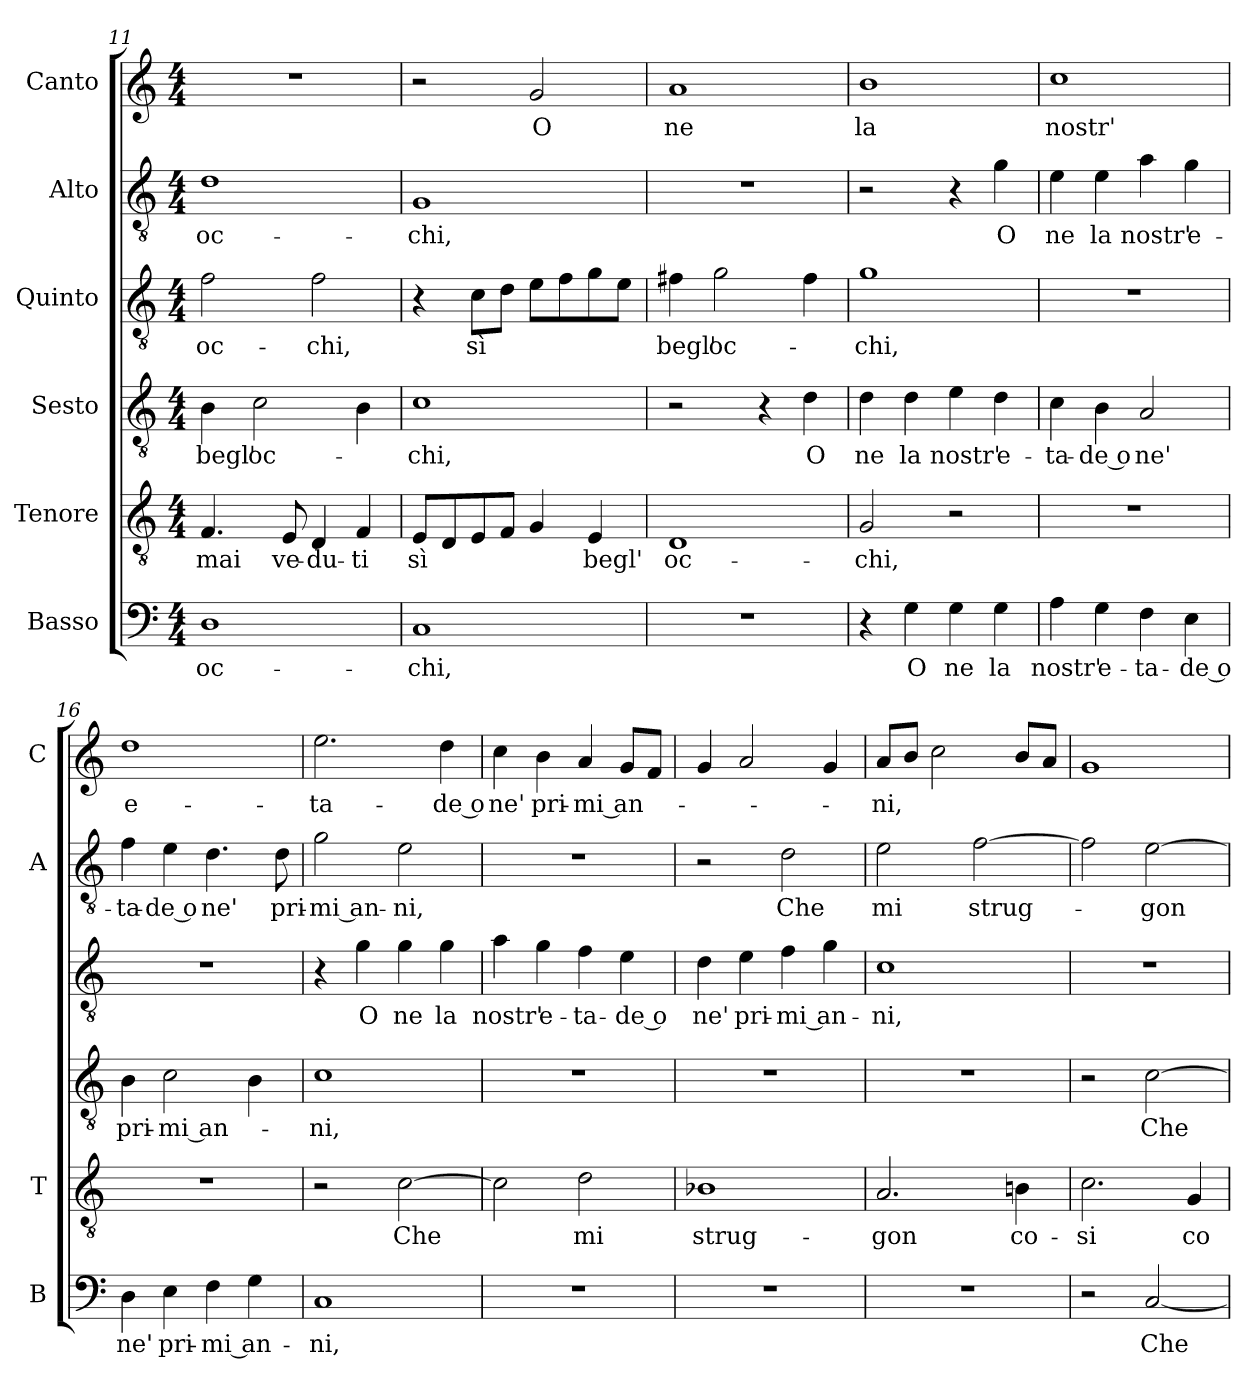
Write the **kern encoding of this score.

**kern	**text	**kern	**text	**kern	**text	**kern	**text	**kern	**text	**kern	**text
*part6	*part6	*part5	*part5	*part4	*part4	*part3	*part3	*part2	*part2	*part1	*part1
*staff6	*staff6	*staff5	*staff5	*staff4	*staff4	*staff3	*staff3	*staff2	*staff2	*staff1	*staff1
*I"Basso	*	*I"Tenore	*	*I"Sesto	*	*I"Quinto	*	*I"Alto	*	*I"Canto	*
*I'B	*	*I'T	*	*	*	*	*	*I'A	*	*I'C	*
*clefF4	*	*clefGv2	*	*clefGv2	*	*clefGv2	*	*clefGv2	*	*clefG2	*
*k[]	*	*k[]	*	*k[]	*	*k[]	*	*k[]	*	*k[]	*
*C:	*	*C:	*	*C:	*	*C:	*	*C:	*	*C:	*
*M4/4	*	*M4/4	*	*M4/4	*	*M4/4	*	*M4/4	*	*M4/4	*
=11	=11	=11	=11	=11	=11	=11	=11	=11	=11	=11	=11
!	!LO:LY:b	!	!LO:LY:b	!	!LO:LY:b	!	!LO:LY:b	!	!LO:LY:b	!	!
1D	oc-	4.F/	-mai	4B\	begl'	2f\	oc-	1d	oc-	1r	.
!	!	!	!	!	!LO:LY:b	!	!	!	!	!	!
.	.	.	.	2c\	oc-	.	.	.	.	.	.
!	!	!	!LO:LY:b	!	!	!	!	!	!	!	!
.	.	8E/	ve-	.	.	.	.	.	.	.	.
!	!	!	!LO:LY:b	!	!	!	!LO:LY:b	!	!	!	!
.	.	4D/	-du-	.	.	2f\	-chi,	.	.	.	.
!	!	!	!LO:LY:b	!	!	!	!	!	!	!	!
.	.	4F/	-ti	4B\	.	.	.	.	.	.	.
=12	=12	=12	=12	=12	=12	=12	=12	=12	=12	=12	=12
!	!LO:LY:b	!	!LO:LY:b	!	!LO:LY:b	!	!	!	!LO:LY:b	!	!
1C	-chi,	8E/L	sì	1c	-chi,	4r	.	1G	-chi,	2r	.
.	.	8D/	.	.	.	.	.	.	.	.	.
!	!	!	!	!	!	!	!LO:LY:b	!	!	!	!
.	.	8E/	.	.	.	8c\L	sì	.	.	.	.
.	.	8F/J	.	.	.	8d\J	.	.	.	.	.
!	!	!	!	!	!	!	!	!	!	!	!LO:LY:b
.	.	4G/	.	.	.	8e\L	.	.	.	2g/	O
.	.	.	.	.	.	8f\	.	.	.	.	.
!	!	!	!LO:LY:b	!	!	!	!	!	!	!	!
.	.	4E/	begl'	.	.	8g\	.	.	.	.	.
.	.	.	.	.	.	8e\J	.	.	.	.	.
=13	=13	=13	=13	=13	=13	=13	=13	=13	=13	=13	=13
!	!	!	!LO:LY:b	!	!	!	!LO:LY:b	!	!	!	!LO:LY:b
1r	.	1D	oc-	2r	.	4f#X\	begl'	1r	.	1a	ne
!	!	!	!	!	!	!	!LO:LY:b	!	!	!	!
.	.	.	.	.	.	2g\	oc-	.	.	.	.
.	.	.	.	4r	.	.	.	.	.	.	.
!	!	!	!	!	!LO:LY:b	!	!	!	!	!	!
.	.	.	.	4d\	O	4f#\	.	.	.	.	.
=14	=14	=14	=14	=14	=14	=14	=14	=14	=14	=14	=14
!	!	!	!LO:LY:b	!	!LO:LY:b	!	!LO:LY:b	!	!	!	!LO:LY:b
4r	.	2G/	-chi,	4d\	ne	1g	-chi,	2r	.	1b	la
!	!LO:LY:b	!	!	!	!LO:LY:b	!	!	!	!	!	!
4G\	O	.	.	4d\	la	.	.	.	.	.	.
!	!LO:LY:b	!	!	!	!LO:LY:b	!	!	!	!	!	!
4G\	ne	2r	.	4e\	nostr'	.	.	4r	.	.	.
!	!LO:LY:b	!	!	!	!LO:LY:b	!	!	!	!LO:LY:b	!	!
4G\	la	.	.	4d\	e-	.	.	4g\	O	.	.
=15	=15	=15	=15	=15	=15	=15	=15	=15	=15	=15	=15
!	!LO:LY:b	!	!	!	!LO:LY:b	!	!	!	!LO:LY:b	!	!LO:LY:b
4A\	nostr'	1r	.	4c\	-ta-	1r	.	4e\	ne	1cc	nostr'
!	!LO:LY:b	!	!	!	!LO:LY:b	!	!	!	!LO:LY:b	!	!
4G\	e-	.	.	4B\	-de o	.	.	4e\	la	.	.
!	!LO:LY:b	!	!	!	!LO:LY:b	!	!	!	!LO:LY:b	!	!
4F\	-ta-	.	.	2A/	ne'	.	.	4a\	nostr'	.	.
!	!LO:LY:b	!	!	!	!	!	!	!	!LO:LY:b	!	!
4E\	-de o	.	.	.	.	.	.	4g\	e-	.	.
!!LO:PB:g=z
=16	=16	=16	=16	=16	=16	=16	=16	=16	=16	=16	=16
!	!LO:LY:b	!	!	!	!LO:LY:b	!	!	!	!LO:LY:b	!	!LO:LY:b
4D\	ne'	1r	.	4B\	pri-	1r	.	4f\	-ta-	1dd	e-
!	!LO:LY:b	!	!	!	!LO:LY:b	!	!	!	!LO:LY:b	!	!
4E\	pri-	.	.	2c\	-mi an-	.	.	4e\	-de o	.	.
!	!LO:LY:b	!	!	!	!	!	!	!	!LO:LY:b	!	!
4F\	-mi an-	.	.	.	.	.	.	4.d\	ne'	.	.
4G\	.	.	.	4B\	.	.	.	.	.	.	.
!	!	!	!	!	!	!	!	!	!LO:LY:b	!	!
.	.	.	.	.	.	.	.	8d\	pri-	.	.
=17	=17	=17	=17	=17	=17	=17	=17	=17	=17	=17	=17
!	!LO:LY:b	!	!	!	!LO:LY:b	!	!	!	!LO:LY:b	!	!LO:LY:b
1C	-ni,	2r	.	1c	-ni,	4r	.	2g\	-mi an-	2.ee\	-ta-
!	!	!	!	!	!	!	!LO:LY:b	!	!	!	!
.	.	.	.	.	.	4g\	O	.	.	.	.
!	!	!	!LO:LY:b	!	!	!	!LO:LY:b	!	!LO:LY:b	!	!
.	.	[2c\	Che	.	.	4g\	ne	2e\	-ni,	.	.
!	!	!	!	!	!	!	!LO:LY:b	!	!	!	!LO:LY:b
.	.	.	.	.	.	4g\	la	.	.	4dd\	-de o
=18	=18	=18	=18	=18	=18	=18	=18	=18	=18	=18	=18
!	!	!	!	!	!	!	!LO:LY:b	!	!	!	!LO:LY:b
1r	.	2c\]	.	1r	.	4a\	nostr'	1r	.	4cc\	ne'
!	!	!	!	!	!	!	!LO:LY:b	!	!	!	!LO:LY:b
.	.	.	.	.	.	4g\	e-	.	.	4b\	pri-
!	!	!	!LO:LY:b	!	!	!	!LO:LY:b	!	!	!	!LO:LY:b
.	.	2d\	mi	.	.	4f\	-ta-	.	.	4a/	-mi an-
!	!	!	!	!	!	!	!LO:LY:b	!	!	!	!
.	.	.	.	.	.	4e\	-de o	.	.	8g/L	.
.	.	.	.	.	.	.	.	.	.	8f/J	.
=19	=19	=19	=19	=19	=19	=19	=19	=19	=19	=19	=19
!	!	!	!LO:LY:b	!	!	!	!LO:LY:b	!	!	!	!
1r	.	1B-X	strug-	1r	.	4d\	ne'	2r	.	4g/	.
!	!	!	!	!	!	!	!LO:LY:b	!	!	!	!
.	.	.	.	.	.	4e\	pri-	.	.	2a/	.
!	!	!	!	!	!	!	!LO:LY:b	!	!LO:LY:b	!	!
.	.	.	.	.	.	4f\	-mi an-	2d\	Che	.	.
.	.	.	.	.	.	4g\	.	.	.	4g/	.
=20	=20	=20	=20	=20	=20	=20	=20	=20	=20	=20	=20
!	!	!	!LO:LY:b	!	!	!	!LO:LY:b	!	!LO:LY:b	!	!LO:LY:b
1r	.	2.A/	-gon	1r	.	1c	-ni,	2e\	mi	8a/L	-ni,
.	.	.	.	.	.	.	.	.	.	8b/J	.
.	.	.	.	.	.	.	.	.	.	2cc\	.
!	!	!	!	!	!	!	!	!	!LO:LY:b	!	!
.	.	.	.	.	.	.	.	[2f\	strug-	.	.
!	!	!	!LO:LY:b	!	!	!	!	!	!	!	!
.	.	4Bni\	co-	.	.	.	.	.	.	8b/L	.
.	.	.	.	.	.	.	.	.	.	8a/J	.
=21	=21	=21	=21	=21	=21	=21	=21	=21	=21	=21	=21
!	!	!	!LO:LY:b	!	!	!	!	!	!	!	!
2r	.	2.c\	-si	2r	.	1r	.	2f\]	.	1g	.
!	!LO:LY:b	!	!	!	!LO:LY:b	!	!	!	!LO:LY:b	!	!
[2C/	Che	.	.	[2c\	Che	.	.	[2e\	-gon	.	.
!	!	!	!LO:LY:b	!	!	!	!	!	!	!	!
.	.	4G/	co-	.	.	.	.	.	.	.	.
=	=	=	=	=	=	=	=	=	=	=	=
*-	*-	*-	*-	*-	*-	*-	*-	*-	*-	*-	*-
